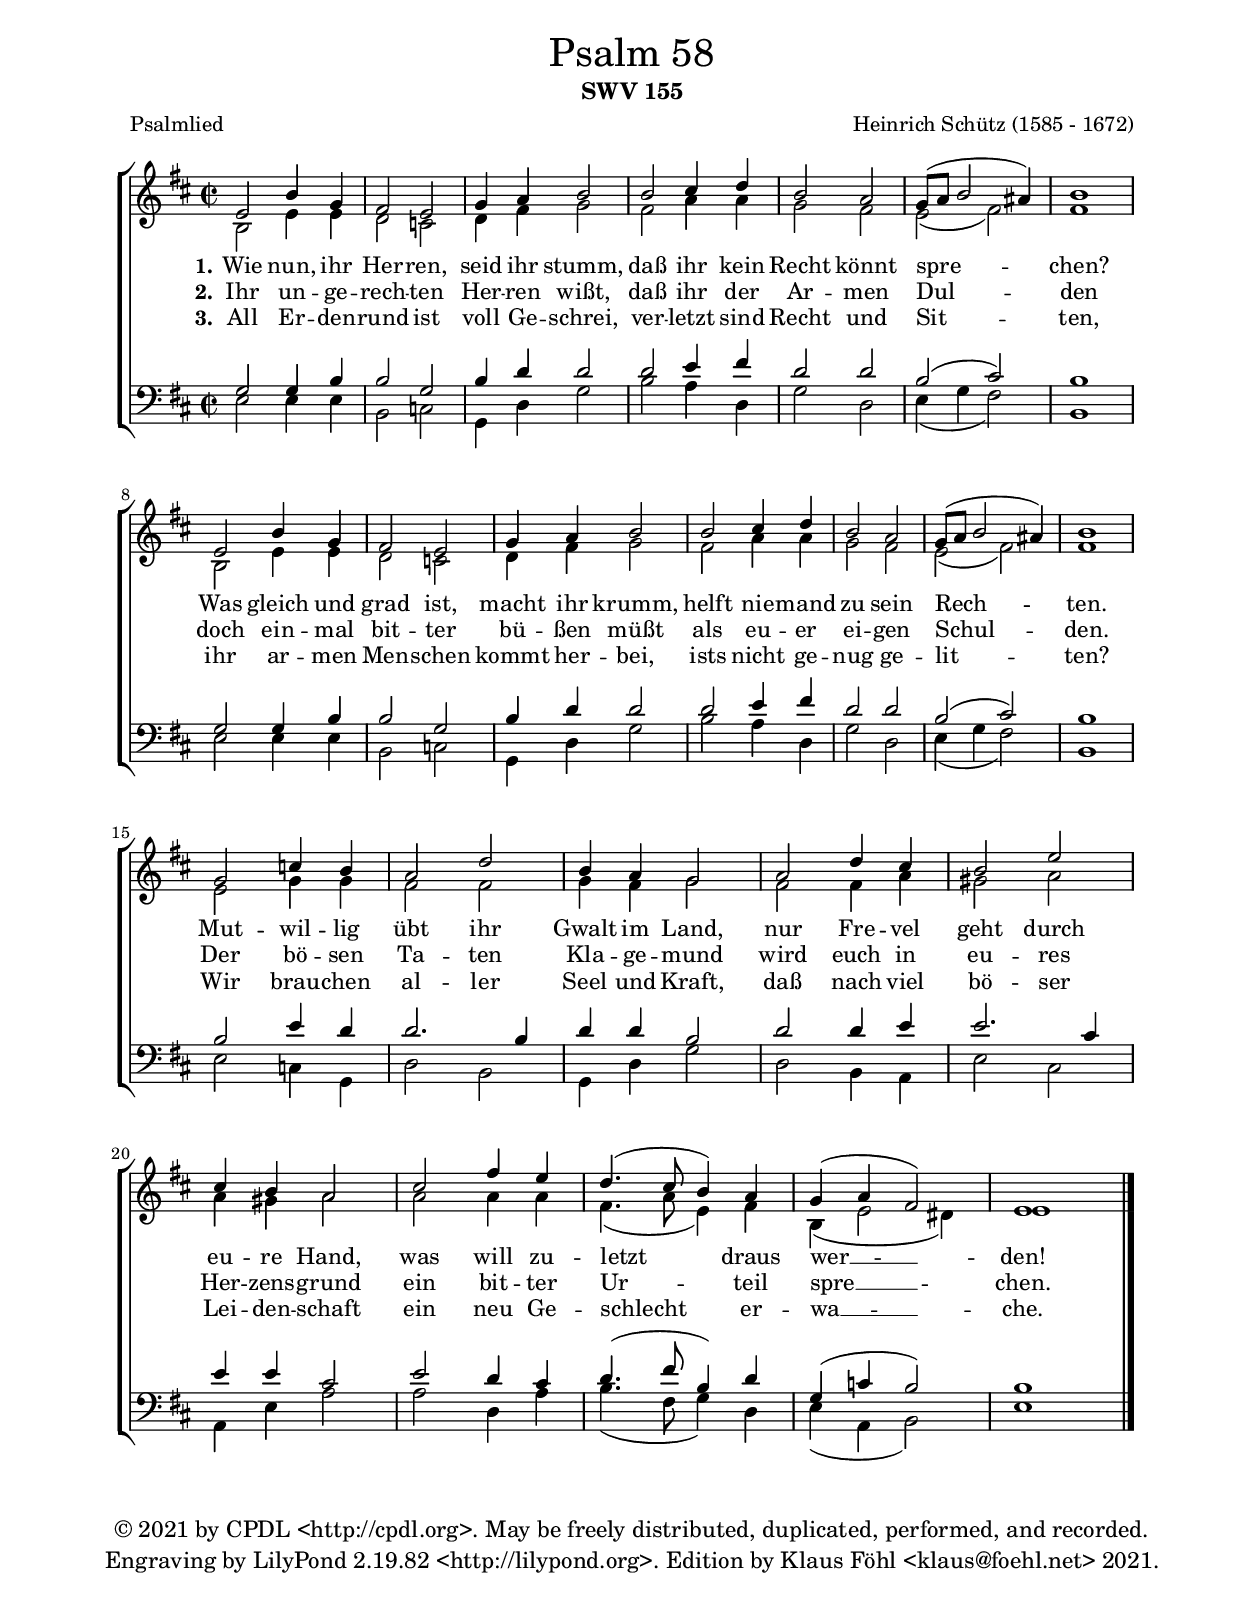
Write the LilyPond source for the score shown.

\version "2.19.82" % "2.12.3"
\include "deutsch.ly"

#(set-global-staff-size 18)
showFinalBar = { % revert "Mensurstriche" to regular barlines
        \override Score.BarLine #'allow-span-bar = ##t
        %\once \override Score.BarLine #'transparent = ##f
        %\once \override Score.BarLine #'hair-thickness = #1.9
}

\paper {
  %#(define page-breaking ly:optimal-breaking)  % the new default algorithm
  %#(define page-breaking ly:page-turn-breaking)
  %#(define page-breaking ly:minimal-breaking)
  %   #(define page-breaking optimal-page-breaks)  % the old algorithm
  top-margin =  6\mm % 5\mm default
  top-margin =  21\mm % 16 % 5\mm default
  head-separation =  15\mm % 4\mm default
  after-title-space = 26\mm % 5\mm default
  between-system-space = 20\mm % 17\mm % 20\mm default 
  between-system-padding = 4\mm % #0.1 % 4\mm default
%  foot-separation = 1\mm % 2\mm % 4\mm default
  bottom-margin = 10\mm % 6\mm
  
  left-margin = 22 \mm % 25\mm % 10\mm default
  line-width = 170\mm % 183\mm % default pw-20\mm
%  ragged-right = ##t
%  paper-height = 290\mm
%  paper-height = 330\mm
%  ragged-last-bottom = ##f
%  ragged-bottom = ##t
%%  annotate-spacing = ##t
  oddFooterMarkup = \markup \abs-fontsize #11 {
    \on-the-fly #first-page { \fill-line { \center-column { 

      \line { © 2021 by CPDL <http://cpdl.org>. May be
        freely distributed, duplicated, performed, and recorded. }
      \line { Engraving by LilyPond 2.19.82 <http://lilypond.org>.
        Edition by Klaus Föhl <klaus@foehl.net> 2021. }     
      \line { " " } 
    } } }
}}  

\header {
  title = \markup { \medium \fontsize #1.5 "Psalm 58" }
  subtitle = "SWV 155" %\markup { \with-color #white x }
  poet = "Psalmlied"
  composer = "Heinrich Schütz (1585 - 1672)"
}

globales = {
  \key d \major
%  \numericTimeSignature \time 6/8 \tempo "Ej för långsamt"
  \time 2/2 % \tempo "Un poco allegro"
%  \partial 4
  \autoBeamOff
%%%  \set melismaBusyProperties = #'()  % Bindebogen nicht anschauen
}


sopranToene = \relative a' {
  e2 h'4 g fis2 e g4 a h2 h cis4 d h2 a g8[( a] h2^\markup{\with-color #white X} ais4) h1
  e,2 h'4 g fis2 e g4 a h2 h cis4 d h2 a g8[( a] h2^\markup{\with-color #white X} ais4) h1
  g2 c4 h a2 d^\markup{\with-color #white XXX} h4 a g2 a d4 cis h2 e cis4 h a2
  cis2 fis4^\markup{\with-color #white X} e d4.( cis8 h4) a g( a fis2) e1
  \showFinalBar \bar "|." 
}

altToene = \relative c' { 
  h2 e4 e d2 c d4 fis g2 fis a4 a g2 fis e( fis) fis1
  h,2 e4 e d2 c d4 fis g2 fis a4 a g2 fis e( fis) fis1 \break
  e2 g4 g fis2 fis g4 fis g2 fis fis4 a gis2 a a4 gis a2
  a2 a4 a fis4.( a8 e4) fis h,( e2 dis4) e1
  \showFinalBar \bar "|." 
}

tenorToene = \relative c' {
  g2 g4 h h2 g h4 d d2 d e4 fis4 d2 d h( cis) h1
  g2 g4 h h2 g h4 d d2 d e4 fis4 d2 d h( cis) h1
  h2 e4 d d2. h4 d d h2 d d4 e e2. cis4 e e cis2
  e2 d4 cis d4.( fis8 h,4) d g,( c h2) h1
  \showFinalBar \bar "|."   
}

bassToene = \relative c {
  e2 e4 e h2 c g4_\markup{\with-color #white Xmmmmmmmmmmmmmmmmmmmmmmmmmmm}  d' g2 h a4 d, g2 d e4( g fis2) h,1
  e2 e4 e h2 c g4_\markup{\with-color #white X} d' g2 h a4 d, g2 d e4( g fis2) h,1
  e2 c4 g d'2 h_\markup{\with-color #white X} g4 d' g2 d2 h4 a e'2 cis a4 e' a2
  a2 d,4 a' h4.( fis8 g4) d e( a, h2) e1 
  \showFinalBar \bar "|." 
}

textrest = \lyricmode {
  \once \override LyricText #'Y-offset = #'0.7  
  \markup { \tiny \musicglyph #"rests.2" } 
}

textEins = \lyricmode {  %  ’ 
  \set stanza = "1." % \textrest
Wie nun, ihr Her -- ren, seid ihr stumm, daß ihr kein Recht könnt spre -- chen?
Was gleich und grad ist, macht ihr krumm, helft nie -- mand zu sein Rech -- ten.
Mut -- wil -- lig übt ihr Gwalt im Land, nur Fre -- vel geht durch eu -- re Hand,
was will zu -- letzt draus wer __ -- den!
}

textZwei = \lyricmode { 
  \set stanza = "2."
Ihr un -- ge -- rech -- ten Her -- ren wißt,
daß ihr der Ar -- men Dul -- den
doch ein -- mal bit -- ter bü -- ßen müßt
als eu -- er ei -- gen Schul -- den.
Der bö -- sen Ta -- ten Kla -- ge -- mund
wird euch in eu -- res Her -- zens -- grund
ein bit -- ter Ur -- teil spre __ -- chen.
}

textDrei = \lyricmode { 
  \set stanza = "3."
All Er -- den -- rund ist voll Ge -- schrei,
ver -- letzt sind Recht und Sit -- ten,
ihr ar -- men Men -- schen kommt her -- bei,
ists nicht ge -- nug ge -- lit -- ten?
Wir brau -- chen al -- ler Seel und Kraft,
daß nach viel bö -- ser Lei -- den -- schaft
ein neu Ge -- schlecht er -- wa __ -- che.
}

\score {
%%  \new ChoirStaff <<
  \new StaffGroup <<
    \new Staff = frauen \with {
      \override VerticalAxisGroup #'minimum-Y-extent = #'(-2 . 2)
    } 
    <<
      \clef treble
      \new Voice = "sopran" << 
        \voiceOne
        \globales
        %\mark \markup { \fontsize #-3 \note-by-number #2 #0 #UP = 72 }
        %\mark \markup { Allegro }
        %\tempo 4 = 72
        \override Score.BarLine #'allow-span-bar = ##f
        \sopranToene
      >>
      \new Voice = "alt" <<
        \voiceTwo
        \globales 
        \altToene
      >>
    >>
    \new Lyrics = "stropheeins" \with {
      %\override VerticalAxisGroup #'minimum-Y-extent = #'(-1.2 . 1)
    } { s1 }
    \new Lyrics = "strophezwei" \with {
      %\override VerticalAxisGroup #'minimum-Y-extent = #'(-0.9 . 0)% Ä in 3
    } { s1 }
    \new Lyrics = "strophedrei" \with {
      %\override VerticalAxisGroup #'minimum-Y-extent = #'(-1.2 . 0)
    } { s1 }
    \new Staff = maenner \with {
      \override VerticalAxisGroup #'minimum-Y-extent = #'(-2 . 2)
    } 
    <<
      \clef bass
      \new Voice = "tenor" <<
        \voiceOne
        \globales
        \tenorToene
      >>
      \new Voice = "bass" <<
        \voiceTwo
        \globales
        \bassToene 
      >>
    >>
    \context Lyrics = stropheeins \lyricsto sopran \textEins
    \context Lyrics = strophezwei \lyricsto sopran \textZwei
    \context Lyrics = strophedrei \lyricsto sopran \textDrei
  >>
  \layout {
    indent = 0\cm
    \context {
      \Score
      % \remove "Bar_number_engraver"
      \override BarNumber #'padding = #1.5
      %\override BarNumber #'break-visibility = #'#(#f #t #t)
      %\override BarNumber #'self-alignment-X = #-1   % right
% \set Score.barNumberVisibility = #(every-nth-bar-number-visible 5)
    }
    \context {
      \Staff
      %\override TimeSignature #'break-align-anchor-alignment = #LEFT
      % a little smaller so lyrics can be closer to the staff
      %\override VerticalAxisGroup #'minimum-Y-extent = #'(-3 . 3)
    }
    \context { \Lyrics
      %\override VerticalAxisGroup #'minimum-Y-extent = #'(-0.1 . 1.5)
      \override VerticalAxisGroup #'minimum-Y-extent = #'(-0.3 . 2.0)
    }
  }
  \midi {
    \context {
      \Score
      tempoWholesPerMinute = #(ly:make-moment 100 2)
    }
  }
}
